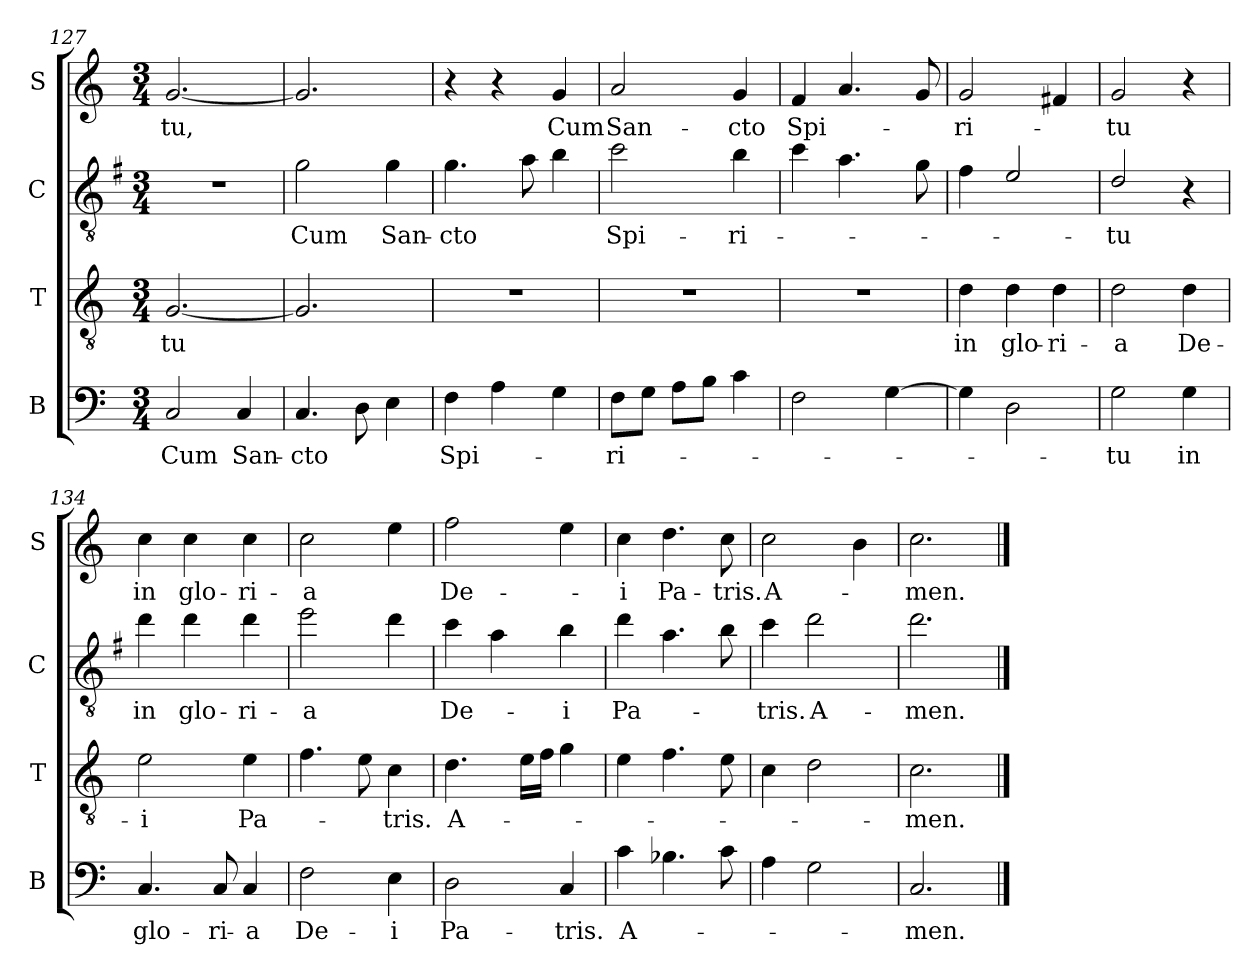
**kern	**text	**kern	**text	**kern	**text	**kern	**text
*part4	*part4	*part3	*part3	*part2	*part2	*part1	*part1
*staff4	*staff4	*staff3	*staff3	*staff2	*staff2	*staff1	*staff1
*I"B	*	*I"T	*	*I"C	*	*I"S	*
*I'B	*	*I'T	*	*I'C	*	*I'S	*
*clefF4	*	*clefGv2	*	*clefGv2	*	*clefG2	*
*	*	*	*	*ITrd4c7	*	*	*
*k[]	*	*k[]	*	*k[]	*	*k[]	*
*M3/4	*	*M3/4	*	*M3/4	*	*M3/4	*
=127	=127	=127	=127	=127	=127	=127	=127
!	!LO:LY:b	!	!LO:LY:b	!	!	!	!LO:LY:b
2C/	Cum	[2.G/	-tu	2.r	.	[2.g/	-tu,
!	!LO:LY:b	!	!	!	!	!	!
4C/	San-	.	.	.	.	.	.
!!LO:LB:g=z
=128	=128	=128	=128	=128	=128	=128	=128
!	!LO:LY:b	!	!	!	!LO:LY:b	!	!
4.C/	-cto	2.G/]	.	2c\	Cum	2.g/]	.
8D\	.	.	.	.	.	.	.
!	!	!	!	!	!LO:LY:b	!	!
4E\	.	.	.	4c\	San-	.	.
=129	=129	=129	=129	=129	=129	=129	=129
!	!LO:LY:b	!	!	!	!LO:LY:b	!	!
4F\	Spi-	2.r	.	4.c\	-cto	4r	.
4A\	.	.	.	.	.	4r	.
.	.	.	.	8d\	.	.	.
!	!	!	!	!	!	!	!LO:LY:b
4G\	.	.	.	4e\	.	4g/	Cum
=130	=130	=130	=130	=130	=130	=130	=130
!	!LO:LY:b	!	!	!	!LO:LY:b	!	!LO:LY:b
8F\L	-ri-	2.r	.	2f\	Spi-	2a/	San-
8G\J	.	.	.	.	.	.	.
8A\L	.	.	.	.	.	.	.
8B\J	.	.	.	.	.	.	.
!	!	!	!	!	!LO:LY:b	!	!LO:LY:b
4c\	.	.	.	4e\	ri-	4g/	-cto
=131	=131	=131	=131	=131	=131	=131	=131
!	!	!	!	!	!	!	!LO:LY:b
2F\	.	2.r	.	4f\	.	4f/	Spi-
.	.	.	.	4.d\	.	4.a/	.
[4G\	.	.	.	.	.	.	.
.	.	.	.	8c\	.	8g/	.
=132	=132	=132	=132	=132	=132	=132	=132
!	!	!	!LO:LY:b	!	!	!	!LO:LY:b
4G\]	.	4d\	in	4B\	.	2g/	-ri-
!	!	!	!LO:LY:b	!	!	!	!
2D\	.	4d\	glo-	2A/	.	.	.
!	!	!	!LO:LY:b	!	!	!	!
.	.	4d\	-ri-	.	.	4f#X/	.
=133	=133	=133	=133	=133	=133	=133	=133
!	!LO:LY:b	!	!LO:LY:b	!	!LO:LY:b	!	!LO:LY:b
2G\	-tu	2d\	-a	2G/	-tu	2g/	-tu
!	!LO:LY:b	!	!LO:LY:b	!	!	!	!
4G\	in	4d\	De-	4r	.	4r	.
=134	=134	=134	=134	=134	=134	=134	=134
!	!LO:LY:b	!	!LO:LY:b	!	!LO:LY:b	!	!LO:LY:b
4.C/	glo-	2e\	-i	4g\	in	4cc\	in
!	!	!	!	!	!LO:LY:b	!	!LO:LY:b
.	.	.	.	4g\	glo-	4cc\	glo-
!	!LO:LY:b	!	!	!	!	!	!
8C/	-ri-	.	.	.	.	.	.
!	!LO:LY:b	!	!LO:LY:b	!	!LO:LY:b	!	!LO:LY:b
4C/	-a	4e\	Pa-	4g\	-ri-	4cc\	-ri-
!!LO:PB:g=z
=135	=135	=135	=135	=135	=135	=135	=135
!	!LO:LY:b	!	!	!	!LO:LY:b	!	!LO:LY:b
2F\	De-	4.f\	.	2a\	-a	2cc\	-a
.	.	8e\	.	.	.	.	.
!	!LO:LY:b	!	!LO:LY:b	!	!	!	!
4E\	-i	4c\	-tris.	4g\	.	4ee\	.
=136	=136	=136	=136	=136	=136	=136	=136
!	!LO:LY:b	!	!LO:LY:b	!	!LO:LY:b	!	!LO:LY:b
2D\	Pa-	4.d\	A-	4f\	De-	2ff\	De-
.	.	.	.	4d\	.	.	.
.	.	16e\LL	.	.	.	.	.
.	.	16f\JJ	.	.	.	.	.
!	!LO:LY:b	!	!	!	!LO:LY:b	!	!
4C/	-tris.	4g\	.	4e\	-i	4ee\	.
=137	=137	=137	=137	=137	=137	=137	=137
!	!LO:LY:b	!	!	!	!LO:LY:b	!	!LO:LY:b
4c\	A-	4e\	.	4g\	Pa-	4cc\	-i
!	!	!	!	!	!	!	!LO:LY:b
4.B-X\	.	4.f\	.	4.d\	.	4.dd\	Pa-
!	!	!	!	!	!	!	!LO:LY:b
8c\	.	8e\	.	8e\	.	8cc\	-tris.
=138	=138	=138	=138	=138	=138	=138	=138
*	*	*	*	*	*	*MM72	*
!	!	!	!	!	!LO:LY:b	!	!LO:LY:b
4A\	.	4c\	.	4f\	-tris.	2cc\	A-
!	!	!	!	!	!LO:LY:b	!	!
2G\	.	2d\	.	2g\	A-	.	.
.	.	.	.	.	.	4b\	.
=139	=139	=139	=139	=139	=139	=139	=139
!	!LO:LY:b	!	!LO:LY:b	!	!LO:LY:b	!	!LO:LY:b
2.C/	-men.	2.c\	-men.	2.g\	-men.	2.cc\	-men.
==	==	==	==	==	==	==	==
*-	*-	*-	*-	*-	*-	*-	*-
